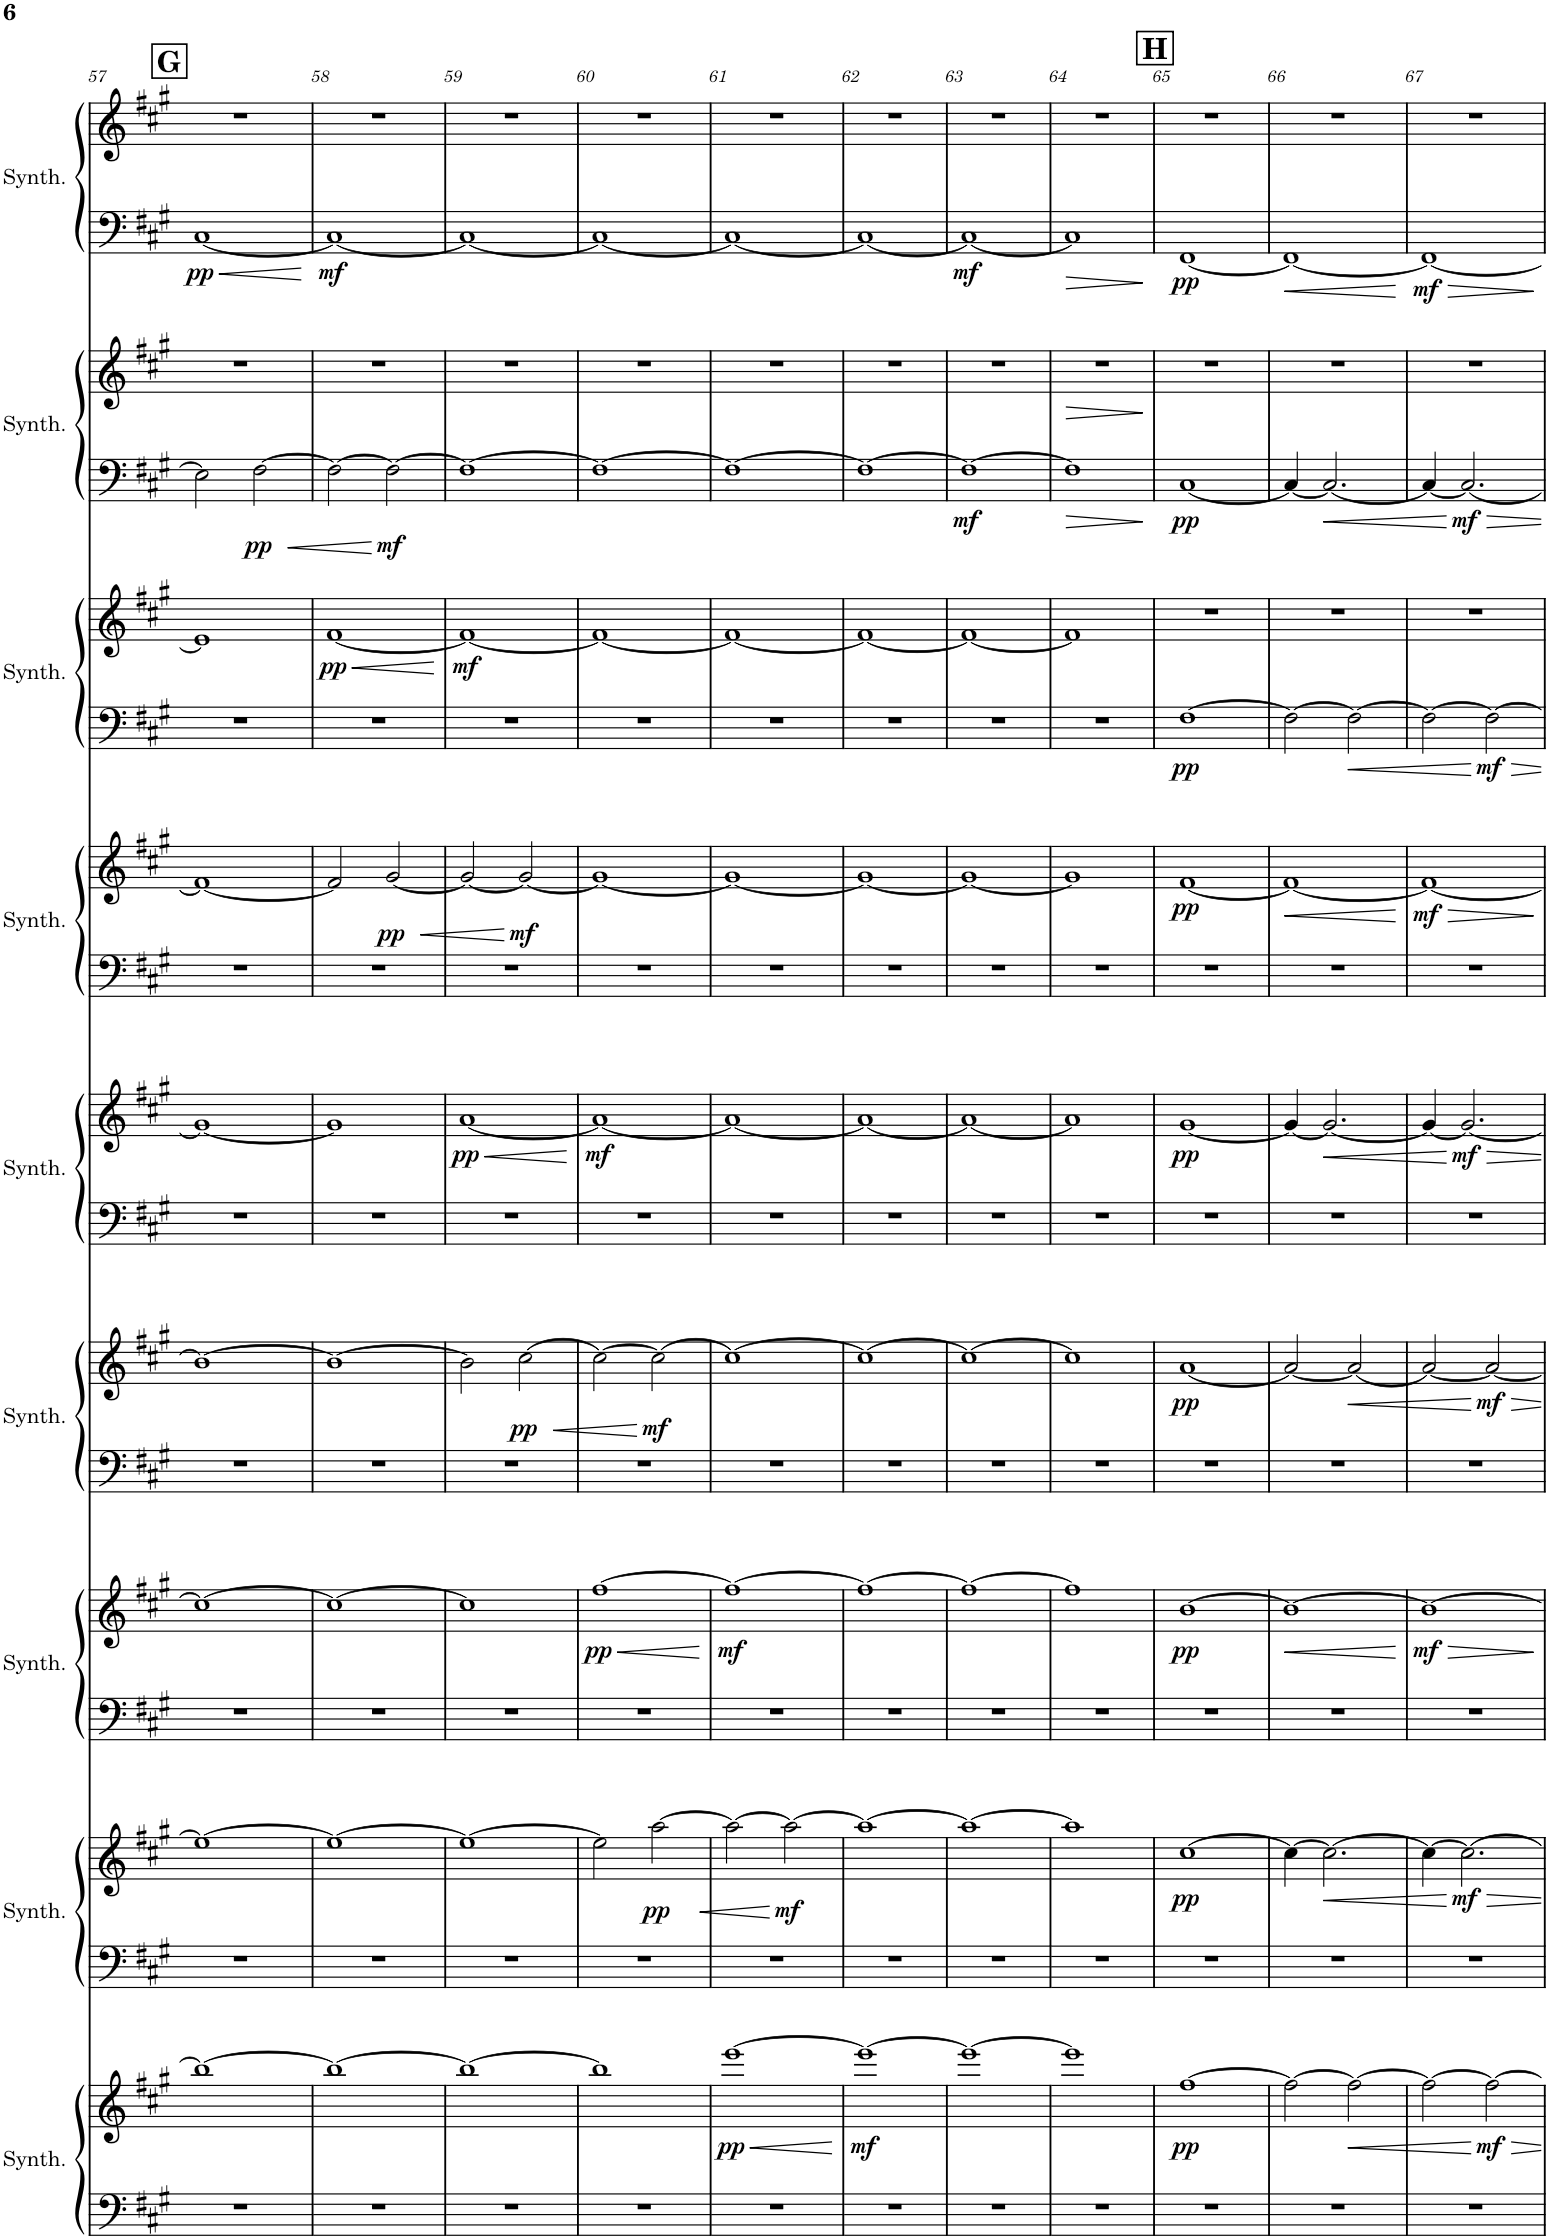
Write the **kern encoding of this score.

**kern	**kern	**dynam	**kern	**kern	**dynam	**kern	**kern	**dynam	**kern	**kern	**dynam	**kern	**kern	**dynam	**kern	**kern	**dynam	**kern	**kern	**dynam	**kern	**kern	**dynam	**kern	**kern	**dynam
*part9	*part9	*part9	*part8	*part8	*part8	*part7	*part7	*part7	*part6	*part6	*part6	*part5	*part5	*part5	*part4	*part4	*part4	*part3	*part3	*part3	*part2	*part2	*part2	*part1	*part1	*part1
*staff18	*staff17	*staff17/18	*staff16	*staff15	*staff15/16	*staff14	*staff13	*staff13/14	*staff12	*staff11	*staff11/12	*staff10	*staff9	*staff9/10	*staff8	*staff7	*staff7/8	*staff6	*staff5	*staff5/6	*staff4	*staff3	*staff3/4	*staff2	*staff1	*staff1/2
*I"Brass Synthesizer	*	*	*I"Brass Synthesizer	*	*	*I"Brass Synthesizer	*	*	*I"Brass Synthesizer	*	*	*I"Brass Synthesizer	*	*	*I"Brass Synthesizer	*	*	*I"Brass Synthesizer	*	*	*I"Brass Synthesizer	*	*	*I"Brass Synthesizer	*	*
*I'Synth.	*	*	*I'Synth.	*	*	*I'Synth.	*	*	*I'Synth.	*	*	*I'Synth.	*	*	*I'Synth.	*	*	*I'Synth.	*	*	*I'Synth.	*	*	*I'Synth.	*	*
!!LO:PB:g=z
*clefF4	*clefG2	*	*clefF4	*clefG2	*	*clefF4	*clefG2	*	*clefF4	*clefG2	*	*clefF4	*clefG2	*	*clefF4	*clefG2	*	*clefF4	*clefG2	*	*clefF4	*clefG2	*	*clefF4	*clefG2	*
*k[f#c#g#]	*k[f#c#g#]	*	*k[f#c#g#]	*k[f#c#g#]	*	*k[f#c#g#]	*k[f#c#g#]	*	*k[f#c#g#]	*k[f#c#g#]	*	*k[f#c#g#]	*k[f#c#g#]	*	*k[f#c#g#]	*k[f#c#g#]	*	*k[f#c#g#]	*k[f#c#g#]	*	*k[f#c#g#]	*k[f#c#g#]	*	*k[f#c#g#]	*k[f#c#g#]	*
*M4/4	*M4/4	*	*M4/4	*M4/4	*	*M4/4	*M4/4	*	*M4/4	*M4/4	*	*M4/4	*M4/4	*	*M4/4	*M4/4	*	*M4/4	*M4/4	*	*M4/4	*M4/4	*	*M4/4	*M4/4	*
!!LO:REH:place=s1:a:B:cj:fs=14:t=G
=57	=57	=57	=57	=57	=57	=57	=57	=57	=57	=57	=57	=57	=57	=57	=57	=57	=57	=57	=57	=57	=57	=57	=57	=57	=57	=57
!	!	!	!	!	!	!	!	!	!	!	!	!	!	!	!	!	!	!	!	!	!	!	!	!	!	!LO:DY:b=2
1r	1bb_	.	1r	1ee_	.	1r	1cc#_	.	1r	1b_	.	1r	1g#_	.	1r	1f#_	.	1r	1e]	.	2E\]	1r	.	[1C#	1r	pp
!	!	!	!	!	!	!	!	!	!	!	!	!	!	!	!	!	!	!	!	!	!	!	!LO:HP:b=2	!	!	!
!	!	!	!	!	!	!	!	!	!	!	!	!	!	!	!	!	!	!	!	!	!	!	!LO:DY:n=1:b=2	!	!	!
.	.	.	.	.	.	.	.	.	.	.	.	.	.	.	.	.	.	.	.	.	[2F#\	.	< pp	.	.	.
=58	=58	=58	=58	=58	=58	=58	=58	=58	=58	=58	=58	=58	=58	=58	=58	=58	=58	=58	=58	=58	=58	=58	=58	=58	=58	=58
!	!	!	!	!	!	!	!	!	!	!	!	!	!	!	!	!	!	!	!	!LO:HP:b	!	!	!	!	!	!
!	!	!	!	!	!	!	!	!	!	!	!	!	!	!	!	!	!	!	!	!LO:DY:n=1:b	!	!	!	!	!	!LO:DY:b=2
1r	1bb_	.	1r	1ee_	.	1r	1cc#_	.	1r	1b_	.	1r	1g#]	.	1r	2f#/]	.	1r	[1f#	< pp	2F#\_	1r	.	1C#_	1r	mf
!	!	!	!	!	!	!	!	!	!	!	!	!	!	!	!	!	!LO:HP:b	!	!	!	!	!	!	!	!	!
!	!	!	!	!	!	!	!	!	!	!	!	!	!	!	!	!	!LO:DY:n=1:b	!	!	!	!	!	!LO:DY:b=2	!	!	!
.	.	.	.	.	.	.	.	.	.	.	.	.	.	.	.	[2g#/	< pp	.	.	.	2F#\_	.	mf	.	.	.
=59	=59	=59	=59	=59	=59	=59	=59	=59	=59	=59	=59	=59	=59	=59	=59	=59	=59	=59	=59	=59	=59	=59	=59	=59	=59	=59
!	!	!	!	!	!	!	!	!	!	!	!	!	!	!LO:HP:b	!	!	!	!	!	!	!	!	!	!	!	!
!	!	!	!	!	!	!	!	!	!	!	!	!	!	!LO:DY:n=1:b	!	!	!	!	!	!LO:DY:b	!	!	!	!	!	!
1r	1bb_	.	1r	1ee_	.	1r	1cc#]	.	1r	2b\]	.	1r	[1a	< pp	1r	2g#/_	.	1r	1f#_	mf	1F#_	1r	.	1C#_	1r	.
!	!	!	!	!	!	!	!	!	!	!	!LO:HP:b	!	!	!	!	!	!	!	!	!	!	!	!	!	!	!
!	!	!	!	!	!	!	!	!	!	!	!LO:DY:n=1:b	!	!	!	!	!	!LO:DY:b	!	!	!	!	!	!	!	!	!
.	.	.	.	.	.	.	.	.	.	[2cc#\	< pp	.	.	.	.	2g#/_	mf	.	.	.	.	.	.	.	.	.
=60	=60	=60	=60	=60	=60	=60	=60	=60	=60	=60	=60	=60	=60	=60	=60	=60	=60	=60	=60	=60	=60	=60	=60	=60	=60	=60
!	!	!	!	!	!	!	!	!LO:HP:b	!	!	!	!	!	!	!	!	!	!	!	!	!	!	!	!	!	!
!	!	!	!	!	!	!	!	!LO:DY:n=1:b	!	!	!	!	!	!LO:DY:b	!	!	!	!	!	!	!	!	!	!	!	!
1r	1bb]	.	1r	2ee\]	.	1r	[1ff#	< pp	1r	2cc#\_	.	1r	1a_	mf	1r	1g#_	.	1r	1f#_	.	1F#_	1r	.	1C#_	1r	.
!	!	!	!	!	!LO:HP:b	!	!	!	!	!	!	!	!	!	!	!	!	!	!	!	!	!	!	!	!	!
!	!	!	!	!	!LO:DY:n=1:b	!	!	!	!	!	!LO:DY:b	!	!	!	!	!	!	!	!	!	!	!	!	!	!	!
.	.	.	.	[2aa\	< pp	.	.	.	.	2cc#\_	mf	.	.	.	.	.	.	.	.	.	.	.	.	.	.	.
=61	=61	=61	=61	=61	=61	=61	=61	=61	=61	=61	=61	=61	=61	=61	=61	=61	=61	=61	=61	=61	=61	=61	=61	=61	=61	=61
!	!	!LO:HP:b	!	!	!	!	!	!	!	!	!	!	!	!	!	!	!	!	!	!	!	!	!	!	!	!
!	!	!LO:DY:n=1:b	!	!	!	!	!	!LO:DY:b	!	!	!	!	!	!	!	!	!	!	!	!	!	!	!	!	!	!
1r	[1eee	< pp	1r	2aa\_	.	1r	1ff#_	mf	1r	1cc#_	.	1r	1a_	.	1r	1g#_	.	1r	1f#_	.	1F#_	1r	.	1C#_	1r	.
!	!	!	!	!	!LO:DY:b	!	!	!	!	!	!	!	!	!	!	!	!	!	!	!	!	!	!	!	!	!
.	.	.	.	2aa\_	mf	.	.	.	.	.	.	.	.	.	.	.	.	.	.	.	.	.	.	.	.	.
=62	=62	=62	=62	=62	=62	=62	=62	=62	=62	=62	=62	=62	=62	=62	=62	=62	=62	=62	=62	=62	=62	=62	=62	=62	=62	=62
!	!	!LO:DY:b	!	!	!	!	!	!	!	!	!	!	!	!	!	!	!	!	!	!	!	!	!	!	!	!
1r	1eee_	mf	1r	1aa_	.	1r	1ff#_	.	1r	1cc#_	.	1r	1a_	.	1r	1g#_	.	1r	1f#_	.	1F#_	1r	.	1C#_	1r	.
=63	=63	=63	=63	=63	=63	=63	=63	=63	=63	=63	=63	=63	=63	=63	=63	=63	=63	=63	=63	=63	=63	=63	=63	=63	=63	=63
!	!	!	!	!	!	!	!	!	!	!	!	!	!	!	!	!	!	!	!	!	!	!	!LO:DY:b=2	!	!	!LO:DY:b=2
1r	1eee_	.	1r	1aa_	.	1r	1ff#_	.	1r	1cc#_	.	1r	1a_	.	1r	1g#_	.	1r	1f#_	.	1F#_	1r	mf	1C#_	1r	mf
=64	=64	=64	=64	=64	=64	=64	=64	=64	=64	=64	=64	=64	=64	=64	=64	=64	=64	=64	=64	=64	=64	=64	=64	=64	=64	=64
!	!	!	!	!	!	!	!	!	!	!	!	!	!	!	!	!	!	!	!	!	!	!	!LO:HP:b	!	!	!
1r	1eee]	.	1r	1aa]	.	1r	1ff#]	.	1r	1cc#]	.	1r	1a]	.	1r	1g#]	.	1r	1f#]	.	1F#]	1r	>	1C#]	1r	.
.	.	.	.	.	.	.	.	.	.	.	.	.	.	.	.	.	.	.	.	.	.	.	] [	.	.	.
!!LO:REH:place=s1:a:B:cj:fs=14:t=H
=65	=65	=65	=65	=65	=65	=65	=65	=65	=65	=65	=65	=65	=65	=65	=65	=65	=65	=65	=65	=65	=65	=65	=65	=65	=65	=65
!	!	!LO:DY:b	!	!	!LO:DY:b	!	!	!LO:DY:b	!	!	!LO:DY:b	!	!	!LO:DY:b	!	!	!LO:DY:b	!	!	!LO:DY:b=2	!	!	!LO:DY:b=2	!	!	!LO:DY:b=2
1r	[1ff#	pp	1r	[1cc#	pp	1r	[1b	pp	1r	[1a	pp	1r	[1g#	pp	1r	[1f#	pp	[1F#	1r	pp	[1C#	1r	pp	[1FF#	1r	pp
=66	=66	=66	=66	=66	=66	=66	=66	=66	=66	=66	=66	=66	=66	=66	=66	=66	=66	=66	=66	=66	=66	=66	=66	=66	=66	=66
!	!	!	!	!	!	!	!	!LO:HP:b	!	!	!	!	!	!	!	!	!LO:HP:b	!	!	!	!	!	!	!	!	!
1r	2ff#\_	.	1r	4cc#\_	.	1r	1b_	<	1r	2a/_	.	1r	4g#/_	.	1r	1f#_	<	2F#\_	1r	.	4C#/_	1r	.	1FF#_	1r	.
.	.	.	.	2.cc#\_	.	.	.	.	.	.	.	.	2.g#/_	.	.	.	.	.	.	.	2.C#/_	.	.	.	.	.
.	2ff#\_	.	.	.	.	.	.	.	.	2a/_	.	.	.	.	.	.	.	2F#\_	.	.	.	.	.	.	.	.
.	.	.	.	.	.	.	.	[	.	.	.	.	.	.	.	.	[	.	.	.	.	.	.	.	.	.
=67	=67	=67	=67	=67	=67	=67	=67	=67	=67	=67	=67	=67	=67	=67	=67	=67	=67	=67	=67	=67	=67	=67	=67	=67	=67	=67
!	!	!	!	!	!	!	!	!LO:DY:b	!	!	!	!	!	!	!	!	!LO:DY:b	!	!	!	!	!	!	!	!	!LO:DY:b=2
1r	2ff#\_	.	1r	4cc#\_	.	1r	1b_	mf	1r	2a/_	.	1r	4g#/_	.	1r	1f#_	mf	2F#\_	1r	.	4C#/_	1r	.	1FF#_	1r	mf
!	!	!	!	!	!LO:DY:n=1:b	!	!	!	!	!	!	!	!	!LO:DY:n=1:b	!	!	!	!	!	!	!	!	!LO:DY:b=2	!	!	!
.	.	.	.	2.cc#\_	[ mf	.	.	.	.	.	.	.	2.g#/_	[ mf	.	.	.	.	.	.	2.C#/_	.	mf	.	.	.
!	!	!LO:DY:n=1:b	!	!	!	!	!	!	!	!	!LO:DY:n=1:b	!	!	!	!	!	!	!	!	!LO:DY:n=1:b=2	!	!	!	!	!	!
.	2ff#\_	[ mf	.	.	.	.	.	.	.	2a/_	[ mf	.	.	.	.	.	.	2F#\_	.	[ mf	.	.	.	.	.	.
.	.	.	.	.	.	.	.	[	.	.	.	.	.	.	.	.	[	.	.	.	.	.	.	.	.	.
=	=	=	=	=	=	=	=	=	=	=	=	=	=	=	=	=	=	=	=	=	=	=	=	=	=	=
*-	*-	*-	*-	*-	*-	*-	*-	*-	*-	*-	*-	*-	*-	*-	*-	*-	*-	*-	*-	*-	*-	*-	*-	*-	*-	*-
